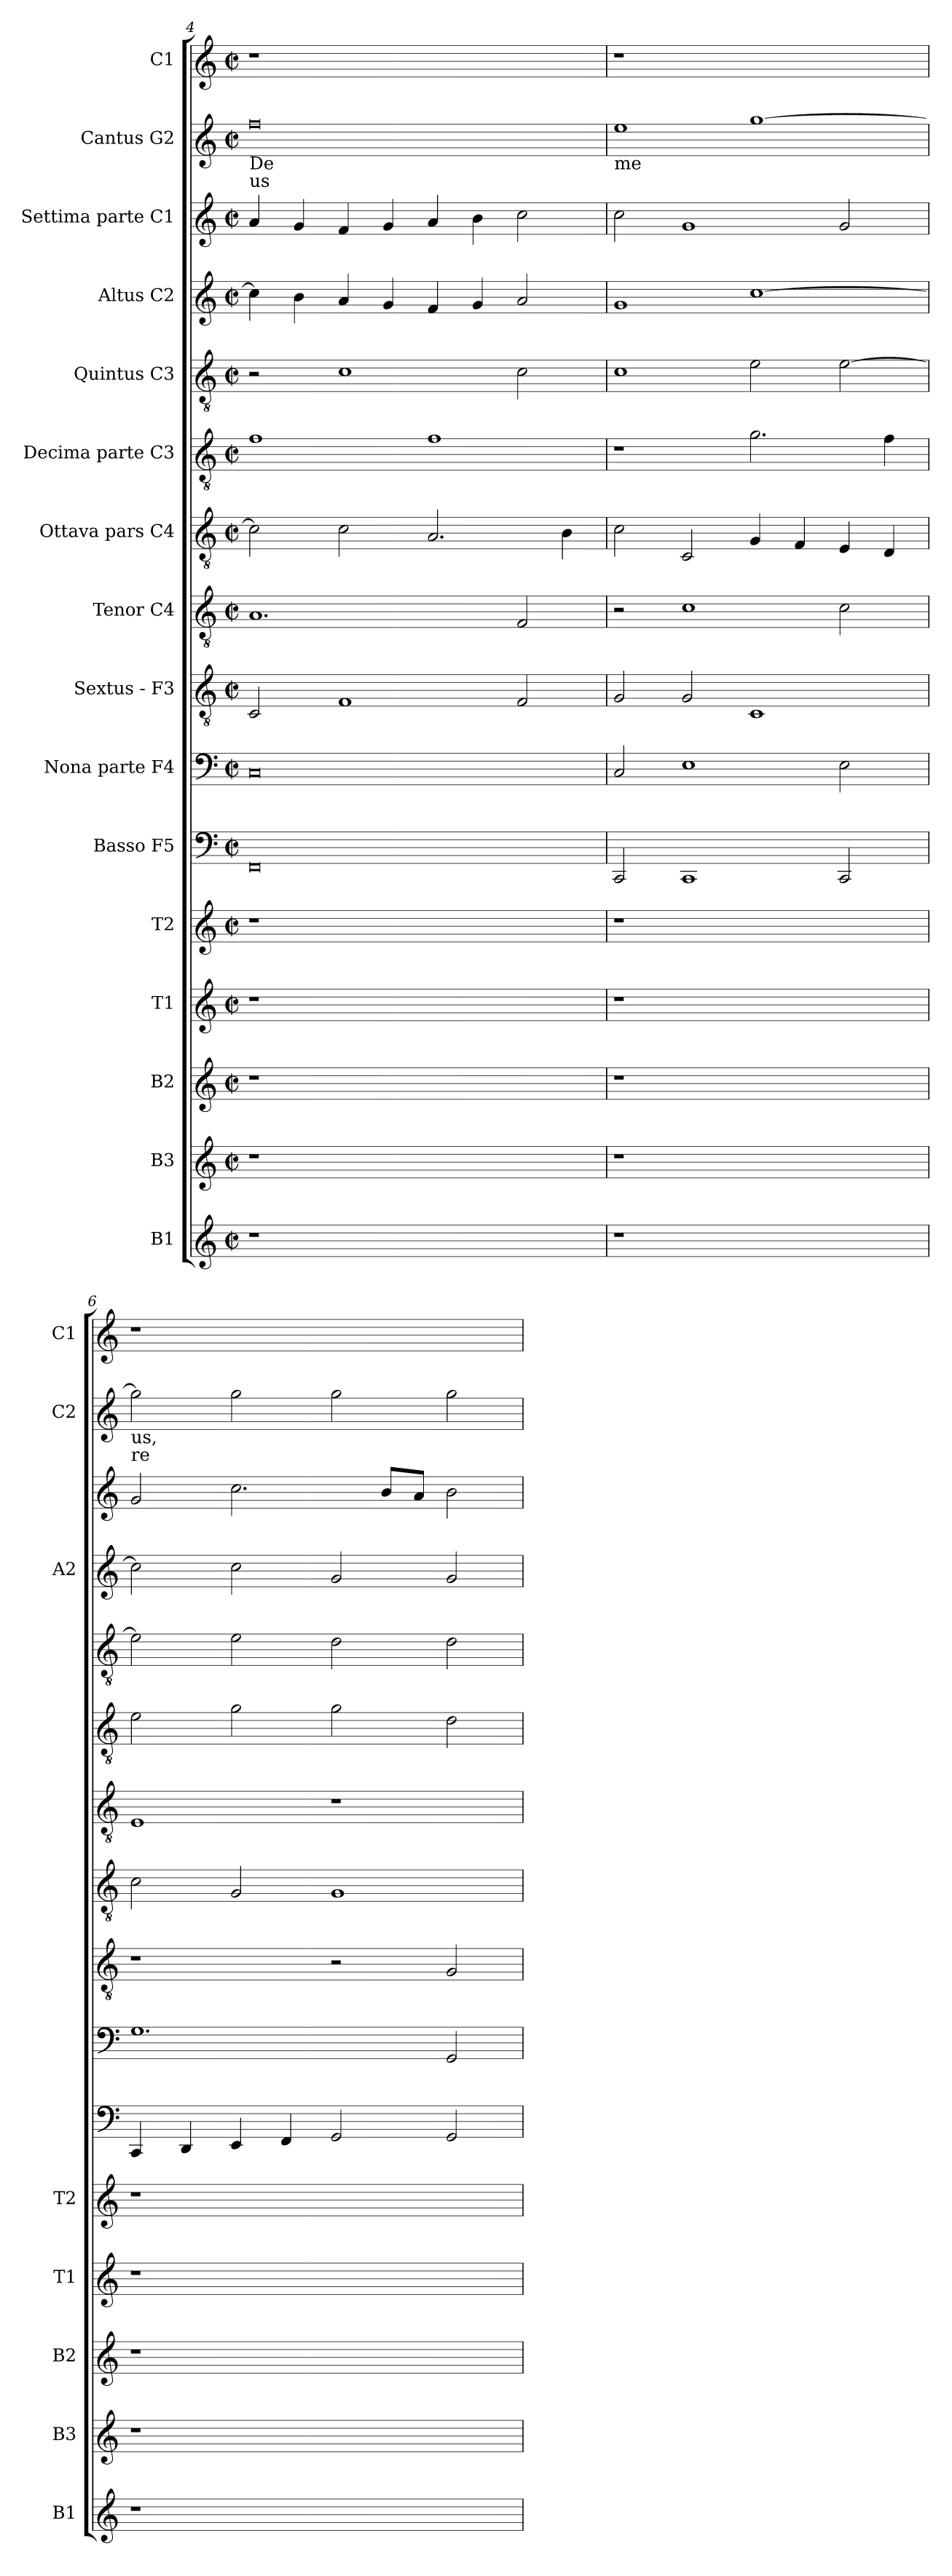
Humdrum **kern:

**kern	**kern	**kern	**kern	**kern	**kern	**kern	**kern	**kern	**kern	**kern	**kern	**kern	**kern	**kern	**kern
*part16	*part15	*part14	*part13	*part12	*part11	*part10	*part9	*part8	*part7	*part6	*part5	*part4	*part3	*part2	*part1
*staff16	*staff15	*staff14	*staff13	*staff12	*staff11	*staff10	*staff9	*staff8	*staff7	*staff6	*staff5	*staff4	*staff3	*staff2	*staff1
*I"B1	*I"B3	*I"B2	*I"T1	*I"T2	*I"Basso F5	*I"Nona parte F4	*I"Sextus - F3	*I"Tenor C4	*I"Ottava pars C4	*I"Decima parte C3	*I"Quintus C3	*I"Altus C2	*I"Settima parte C1	*I"Cantus G2	*I"C1
*I'B1	*I'B3	*I'B2	*I'T1	*I'T2	*	*	*	*	*	*	*	*I'A2	*	*I'C2	*I'C1
*clefG2	*clefG2	*clefG2	*clefG2	*clefG2	*clefF4	*clefF4	*clefGv2	*clefGv2	*clefGv2	*clefGv2	*clefGv2	*clefG2	*clefG2	*clefG2	*clefG2
*	*	*	*	*	*ITrd7c12	*	*	*	*	*	*	*	*	*	*
*k[]	*k[]	*k[]	*k[]	*k[]	*k[]	*k[]	*k[]	*k[]	*k[]	*k[]	*k[]	*k[]	*k[]	*k[]	*k[]
*C:	*C:	*C:	*C:	*C:	*C:	*C:	*C:	*C:	*C:	*C:	*C:	*C:	*C:	*C:	*C:
*M2/2	*M2/2	*M2/2	*M2/2	*M2/2	*M2/2	*M2/2	*M2/2	*M2/2	*M2/2	*M2/2	*M2/2	*M2/2	*M2/2	*M2/2	*M2/2
*met(c|)	*met(c|)	*met(c|)	*met(c|)	*met(c|)	*met(c|)	*met(c|)	*met(c|)	*met(c|)	*met(c|)	*met(c|)	*met(c|)	*met(c|)	*met(c|)	*met(c|)	*met(c|)
=4	=4	=4	=4	=4	=4	=4	=4	=4	=4	=4	=4	=4	=4	=4	=4
!	!	!	!	!	!	!	!	!	!	!	!	!	!	!LO:TX:b:t=De	!
!	!	!	!	!	!	!	!	!	!	!	!	!	!	!LO:TX:b:t=us	!
1r	1r	1r	1r	1r	0FFF	0C	2C/	1.A	2c\]	1f	2r	4cc\]	4a/	0ff	1r
.	.	.	.	.	.	.	.	.	.	.	.	4b\	4g/	.	.
.	.	.	.	.	.	.	1F	.	2c\	.	1c	4a/	4f/	.	.
.	.	.	.	.	.	.	.	.	.	.	.	4g/	4g/	.	.
1ryy	1ryy	1ryy	1ryy	1ryy	.	.	.	.	2.A/	1f	.	4f/	4a/	.	1ryy
.	.	.	.	.	.	.	.	.	.	.	.	4g/	4b\	.	.
.	.	.	.	.	.	.	2F/	2F/	.	.	2c\	2a/	2cc\	.	.
.	.	.	.	.	.	.	.	.	4B\	.	.	.	.	.	.
=5	=5	=5	=5	=5	=5	=5	=5	=5	=5	=5	=5	=5	=5	=5	=5
!	!	!	!	!	!	!	!	!	!	!	!	!	!	!LO:TX:b:t=me	!
1r	1r	1r	1r	1r	2CCC/	2C/	2G/	2r	2c\	1r	1c	1g	2cc\	1ee	1r
.	.	.	.	.	1CCC	1E	2G/	1c	2C/	.	.	.	1g	.	.
1ryy	1ryy	1ryy	1ryy	1ryy	.	.	1C	.	4G/	2.g\	2e\	[>1cc	.	[>1gg	1ryy
.	.	.	.	.	.	.	.	.	4F/	.	.	.	.	.	.
.	.	.	.	.	2CCC/	2E\	.	2c\	4E/	.	[>2e\	.	2g/	.	.
.	.	.	.	.	.	.	.	.	4D/	4f\	.	.	.	.	.
=6	=6	=6	=6	=6	=6	=6	=6	=6	=6	=6	=6	=6	=6	=6	=6
!	!	!	!	!	!	!	!	!	!	!	!	!	!	!LO:TX:b:t=us,	!
!	!	!	!	!	!	!	!	!	!	!	!	!	!	!LO:TX:b:t=re	!
1r	1r	1r	1r	1r	4CCC/	1.G	1r	2c\	1E	2e\	2e\]	2cc\]	2g/	2gg\]	1r
.	.	.	.	.	4DDD/	.	.	.	.	.	.	.	.	.	.
.	.	.	.	.	4EEE/	.	.	2G/	.	2g\	2e\	2cc\	2.cc\	2gg\	.
.	.	.	.	.	4FFF/	.	.	.	.	.	.	.	.	.	.
1ryy	1ryy	1ryy	1ryy	1ryy	2GGG/	.	2r	1G	1r	2g\	2d\	2g/	.	2gg\	1ryy
.	.	.	.	.	.	.	.	.	.	.	.	.	8b/L	.	.
.	.	.	.	.	.	.	.	.	.	.	.	.	8a/J	.	.
.	.	.	.	.	2GGG/	2GG/	2G/	.	.	2d\	2d\	2g/	2b\	2gg\	.
=	=	=	=	=	=	=	=	=	=	=	=	=	=	=	=
*-	*-	*-	*-	*-	*-	*-	*-	*-	*-	*-	*-	*-	*-	*-	*-
